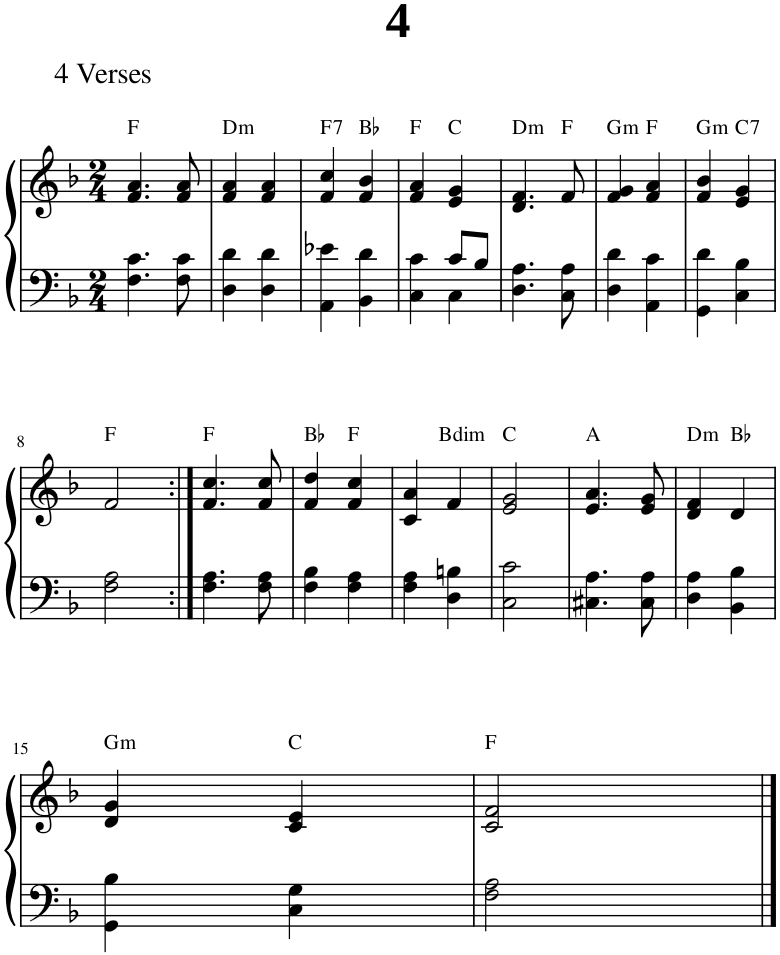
**kern	**kern	**harte
*part1	*part1	*part1
*staff2	*staff1	*
*I"Piano	*	*
*I'Pno.	*	*
*clefF4	*clefG2	*
*k[b-]	*k[b-]	*
*M2/4	*M2/4	*
=1	=1	=1
4.F\ 4.c\	4.f/ 4.a/	F:maj
8F\ 8c\	8f/ 8a/	.
=2	=2	=2
!	!	!LO:H:kt=m
4D\ 4d\	4f/ 4a/	D:min
4D\ 4d\	4f/ 4a/	.
=3	=3	=3
!	!	!LO:H:kt=7
4AA\ 4e-X\	4f/ 4cc/	F:7
4BB-\ 4d\	4f/ 4b-/	Bb:maj
=4	=4	=4
*^	*	*
4ryy	4C\ 4c\	4f/ 4a/	F:maj
8c/L	4C\	4e/ 4g/	C:maj
8B-/J	.	.	.
*v	*v	*	*
=5	=5	=5
!	!	!LO:H:kt=m
4.D\ 4.A\	4.d/ 4.f/	D:min
8C\ 8A\	8f/	F:maj
=6	=6	=6
!	!	!LO:H:kt=m
4D\ 4d\	4f/ 4g/	G:min
4AA\ 4c\	4f/ 4a/	F:maj
=7	=7	=7
!	!	!LO:H:kt=m
4GG\ 4d\	4f/ 4b-/	G:min
!	!	!LO:H:kt=7
4C\ 4B-\	4e/ 4g/	C:7
!!LO:LB:g=z
=8	=8	=8
2F\ 2A\	2f/	F:maj
=9:|!	=9:|!	=9:|!
4.F\ 4.A\	4.f/ 4.cc/	F:maj
8F\ 8A\	8f/ 8cc/	.
=10	=10	=10
4F\ 4B-\	4f/ 4dd/	Bb:maj
4F\ 4A\	4f/ 4cc/	F:maj
=11	=11	=11
4F\ 4A\	4c/ 4a/	.
!	!	!LO:H:kt=dim
4D\ 4Bn\	4f/	B:dim
=12	=12	=12
2C\ 2c\	2e/ 2g/	C:maj
=13	=13	=13
4.C#X\ 4.A\	4.e/ 4.a/	A:maj
8C#\ 8A\	8e/ 8g/	.
=14	=14	=14
!	!	!LO:H:kt=m
4D\ 4A\	4d/ 4f/	D:min
4BB-\ 4B-\	4d/	Bb:maj
!!LO:LB:g=z
=15	=15	=15
!	!	!LO:H:kt=m
4GG\ 4B-\	4d/ 4g/	G:min
4C\ 4G\	4c/ 4e/	C:maj
=16	=16	=16
2F\ 2A\	2c/ 2f/	F:maj
==	==	==
*-	*-	*-
